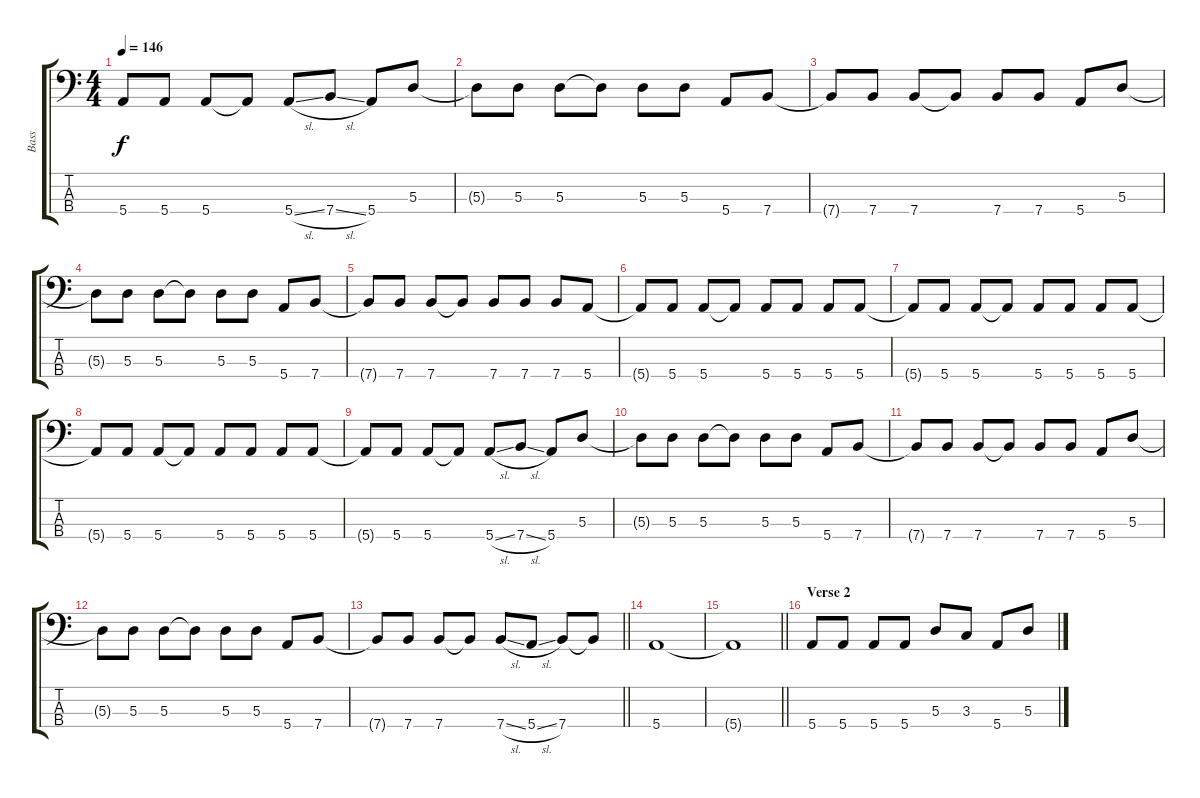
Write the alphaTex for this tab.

\track ("Bass" "Bass") {instrument electricbassfinger}
\staff {score tabs}
\tuning (G2 D2 A1 E1) {hide}
\ts (4 4)
\tempo 146
\clef f4
\ks c
5.4{t}.8{dy f} 5.4.8 5.4.8 5.4{t}.8 5.4{sl}.8 7.4{sl}.8 5.4.8 5.3.8 |
5.3{t}.8 5.3.8 5.3.8 5.3{t}.8 5.3.8 5.3.8 5.4.8 7.4.8 |
7.4{t}.8 7.4.8 7.4.8 7.4{t}.8 7.4.8 7.4.8 5.4.8 5.3.8 |
5.3{t}.8 5.3.8 5.3.8 5.3{t}.8 5.3.8 5.3.8 5.4.8 7.4.8 |
7.4{t}.8 7.4.8 7.4.8 7.4{t}.8 7.4.8 7.4.8 7.4.8 5.4.8 |
5.4{t}.8 5.4.8 5.4.8 5.4{t}.8 5.4.8 5.4.8 5.4.8 5.4.8 |
5.4{t}.8 5.4.8 5.4.8 5.4{t}.8 5.4.8 5.4.8 5.4.8 5.4.8 |
5.4{t}.8 5.4.8 5.4.8 5.4{t}.8 5.4.8 5.4.8 5.4.8 5.4.8 |
5.4{t}.8 5.4.8 5.4.8 5.4{t}.8 5.4{sl}.8 7.4{sl}.8 5.4.8 5.3.8 |
5.3{t}.8 5.3.8 5.3.8 5.3{t}.8 5.3.8 5.3.8 5.4.8 7.4.8 |
7.4{t}.8 7.4.8 7.4.8 7.4{t}.8 7.4.8 7.4.8 5.4.8 5.3.8 |
5.3{t}.8 5.3.8 5.3.8 5.3{t}.8 5.3.8 5.3.8 5.4.8 7.4.8 |
\barLineRight lightlight
7.4{t}.8 7.4.8 7.4.8 7.4{t}.8 7.4{sl}.8 5.4{sl}.8 7.4.8 7.4{t}.8 |
5.4.1 |
\barLineRight lightlight
5.4{t}.1 |
\section ("" "Verse 2")
5.4.8 5.4.8 5.4.8 5.4.8 5.3.8 3.3.8 5.4.8 5.3.8
